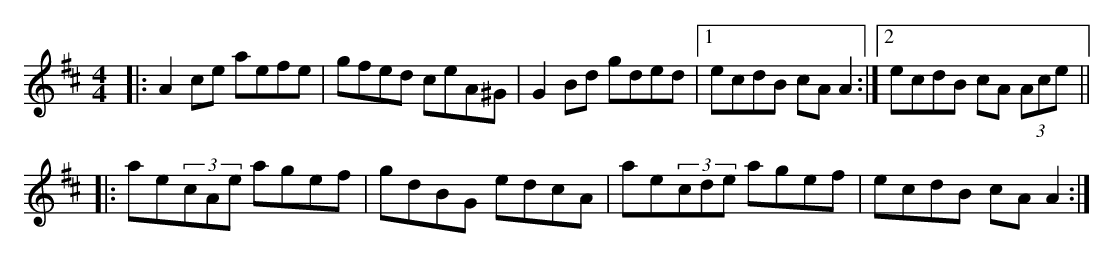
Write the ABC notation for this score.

X:1
M:4/4
K:Amix
|:A2ce aefe|gfed ceA^G|G2Bd gded|1 ecdB cAA2:|2 ecdB cA (3Ace||
|:ae(3cAe agef|gdBG edcA|ae(3cde agef|ecdB cAA2:|
